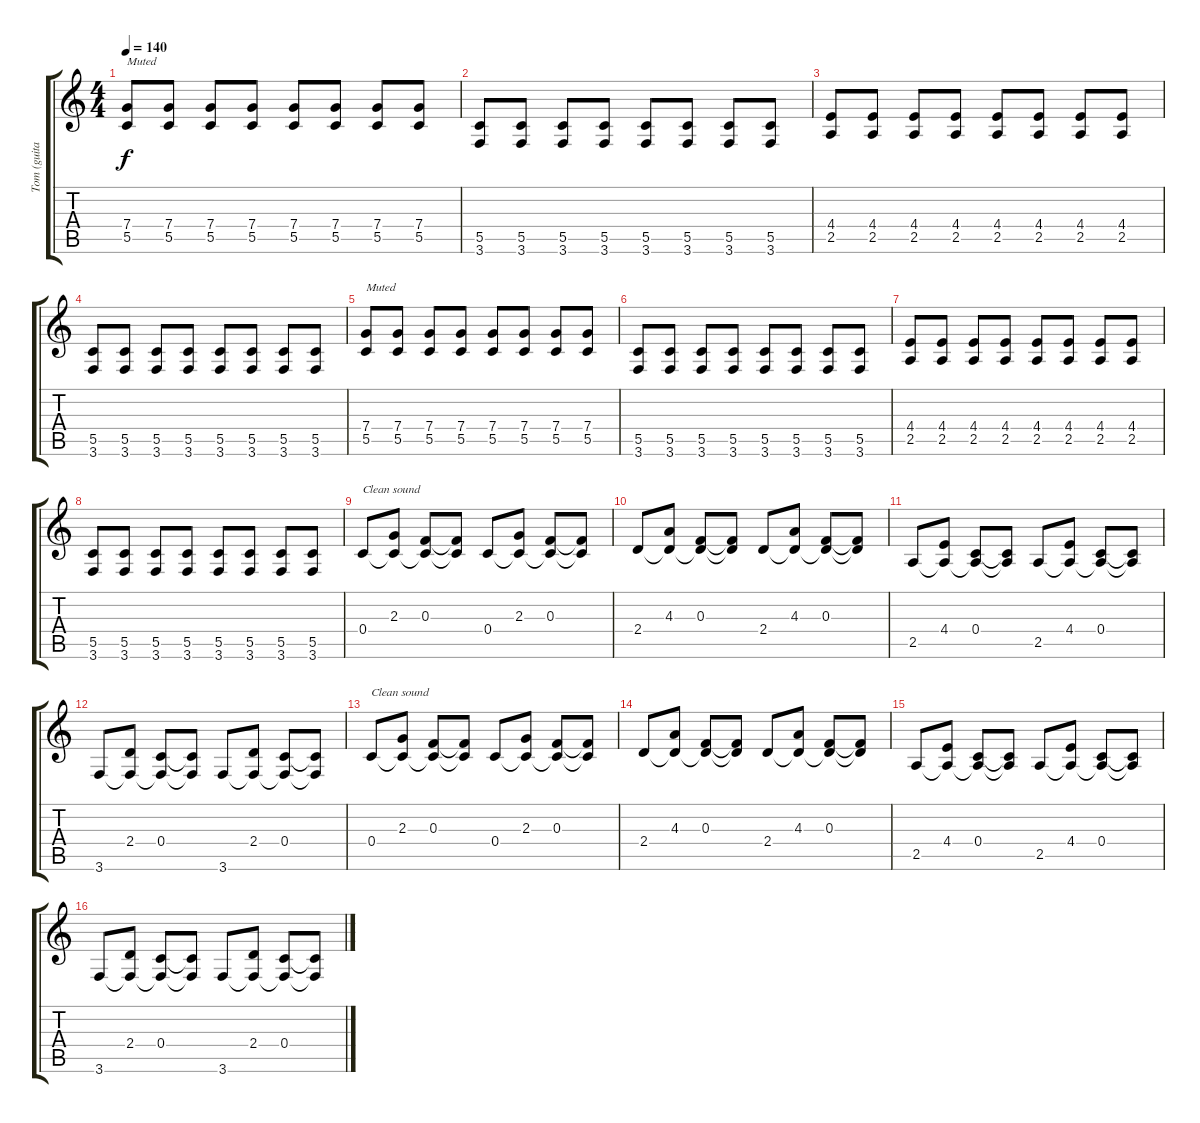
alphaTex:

\track ("Tom (guitar)" "Tom (guita") {instrument electricguitarclean}
\staff {score tabs}
\tuning (D4 A3 F3 C3 G2 D2) {hide}
\ts (4 4)
\tempo 140
\clef g2
\ks c
(7.4 5.5).8{txt "Muted" dy f volume 14 instrument electricguitarmuted} (7.4 5.5).8 (7.4 5.5).8 (7.4 5.5).8 (7.4 5.5).8 (7.4 5.5).8 (7.4 5.5).8 (7.4 5.5).8 |
(5.5 3.6).8{instrument electricguitarmuted} (5.5 3.6).8 (5.5 3.6).8 (5.5 3.6).8 (5.5 3.6).8 (5.5 3.6).8 (5.5 3.6).8 (5.5 3.6).8 |
(4.4 2.5).8{instrument electricguitarmuted} (4.4 2.5).8 (4.4 2.5).8 (4.4 2.5).8 (4.4 2.5).8 (4.4 2.5).8 (4.4 2.5).8 (4.4 2.5).8 |
(5.5 3.6).8{instrument electricguitarmuted} (5.5 3.6).8 (5.5 3.6).8 (5.5 3.6).8 (5.5 3.6).8 (5.5 3.6).8 (5.5 3.6).8 (5.5 3.6).8 |
(7.4 5.5).8{txt "Muted" volume 14 instrument electricguitarmuted} (7.4 5.5).8 (7.4 5.5).8 (7.4 5.5).8 (7.4 5.5).8 (7.4 5.5).8 (7.4 5.5).8 (7.4 5.5).8 |
(5.5 3.6).8{instrument electricguitarmuted} (5.5 3.6).8 (5.5 3.6).8 (5.5 3.6).8 (5.5 3.6).8 (5.5 3.6).8 (5.5 3.6).8 (5.5 3.6).8 |
(4.4 2.5).8{instrument electricguitarmuted} (4.4 2.5).8 (4.4 2.5).8 (4.4 2.5).8 (4.4 2.5).8 (4.4 2.5).8 (4.4 2.5).8 (4.4 2.5).8 |
(5.5 3.6).8{instrument electricguitarmuted} (5.5 3.6).8 (5.5 3.6).8 (5.5 3.6).8 (5.5 3.6).8 (5.5 3.6).8 (5.5 3.6).8 (5.5 3.6).8 |
0.4.8{txt "Clean sound" volume 14 instrument electricguitarclean} (2.3 0.4{t}).8 (0.3 0.4{t}).8 (0.3{t} 0.4{t}).8 0.4.8 (2.3 0.4{t}).8 (0.3 0.4{t}).8 (0.3{t} 0.4{t}).8 |
2.4.8 (4.3 2.4{t}).8 (0.3 2.4{t}).8 (0.3{t} 2.4{t}).8 2.4.8 (4.3 2.4{t}).8 (0.3 2.4{t}).8 (0.3{t} 2.4{t}).8 |
2.5.8 (4.4 2.5{t}).8 (0.4 2.5{t}).8 (0.4{t} 2.5{t}).8 2.5.8 (4.4 2.5{t}).8 (0.4 2.5{t}).8 (0.4{t} 2.5{t}).8 |
3.6.8 (2.4 3.6{t}).8 (0.4 3.6{t}).8 (0.4{t} 3.6{t}).8 3.6.8 (2.4 3.6{t}).8 (0.4 3.6{t}).8 (0.4{t} 3.6{t}).8 |
0.4.8{txt "Clean sound" volume 14 instrument electricguitarclean} (2.3 0.4{t}).8 (0.3 0.4{t}).8 (0.3{t} 0.4{t}).8 0.4.8 (2.3 0.4{t}).8 (0.3 0.4{t}).8 (0.3{t} 0.4{t}).8 |
2.4.8 (4.3 2.4{t}).8 (0.3 2.4{t}).8 (0.3{t} 2.4{t}).8 2.4.8 (4.3 2.4{t}).8 (0.3 2.4{t}).8 (0.3{t} 2.4{t}).8 |
2.5.8 (4.4 2.5{t}).8 (0.4 2.5{t}).8 (0.4{t} 2.5{t}).8 2.5.8 (4.4 2.5{t}).8 (0.4 2.5{t}).8 (0.4{t} 2.5{t}).8 |
3.6.8 (2.4 3.6{t}).8 (0.4 3.6{t}).8 (0.4{t} 3.6{t}).8 3.6.8 (2.4 3.6{t}).8 (0.4 3.6{t}).8 (0.4{t} 3.6{t}).8
